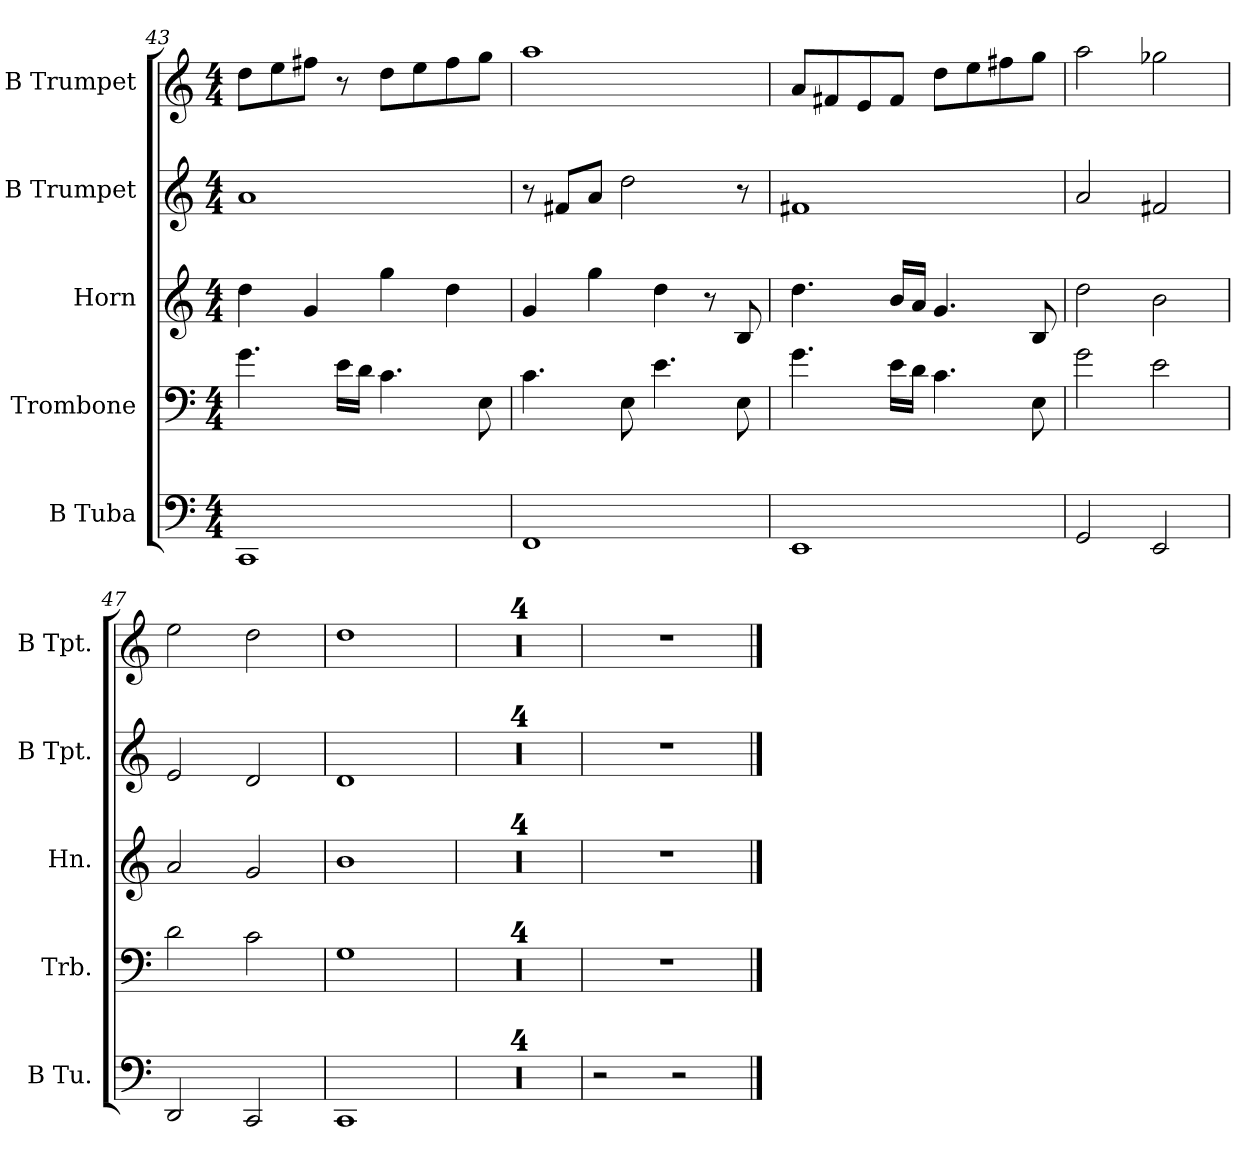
**kern	**kern	**kern	**kern	**kern
*part5	*part4	*part3	*part2	*part1
*staff5	*staff4	*staff3	*staff2	*staff1
*I"B Tuba	*I"Trombone	*I"Horn	*I"B Trumpet	*I"B Trumpet
*I'B Tu.	*I'Trb.	*I'Hn.	*I'B Tpt.	*I'B Tpt.
!!LO:PB:g=z
*clefF4	*clefF4	*clefG2	*	*
*	*	*ITrd4c7	*ITrd1c2	*ITrd1c2
*k[]	*k[]	*k[b-]	*k[b-e-]	*k[b-e-]
*C:	*C:	*F:	*B-:	*B-:
*M4/4	*M4/4	*M4/4	*M4/4	*M4/4
=43	=43	=43	=43	=43
1CC	4.g\	4g\	1g	8cc\L
.	.	.	.	8dd\
.	.	4c/	.	8een\J
.	16e\LL	.	.	8r
.	16d\JJ	.	.	.
.	4.c\	4cc\	.	8cc\L
.	.	.	.	8dd\
.	.	4g\	.	8ee\
.	8E\	.	.	8ff\J
=44	=44	=44	=44	=44
1FF	4.c\	4c/	8r	1gg
.	.	.	8en/L	.
.	.	4cc\	8g/J	.
.	8E\	.	2cc\	.
.	4.e\	4g\	.	.
.	.	8r	.	.
.	8E\	8E/	8r	.
=45	=45	=45	=45	=45
1EE	4.g\	4.g\	1en	8g/L
.	.	.	.	8en/
.	.	.	.	8d/
.	16e\LL	16e/LL	.	8e/J
.	16d\JJ	16d/JJ	.	.
.	4.c\	4.c/	.	8cc\L
.	.	.	.	8dd\
.	.	.	.	8een\
.	8E\	8E/	.	8ff\J
=46	=46	=46	=46	=46
2GG/	2g\	2g\	2g/	2gg\
2EE/	2e\	2e\	2en/	2ff-X\
=47	=47	=47	=47	=47
2DD/	2d\	2d/	2d/	2dd\
2CC/	2c\	2c/	2c/	2cc\
=48	=48	=48	=48	=48
1CC	1G	1e	1c	1cc
!!LO:PB:g=z
=49	=49	=49	=49	=49
1r	1r	1r	1r	1r
!!LO:PB:g=z
=50	=50	=50	=50	=50
1r	1r	1r	1r	1r
=51	=51	=51	=51	=51
1r	1r	1r	1r	1r
=52	=52	=52	=52	=52
1r	1r	1r	1r	1r
=53	=53	=53	=53	=53
2r	1r	1r	1r	1r
2r	.	.	.	.
==	==	==	==	==
*-	*-	*-	*-	*-
